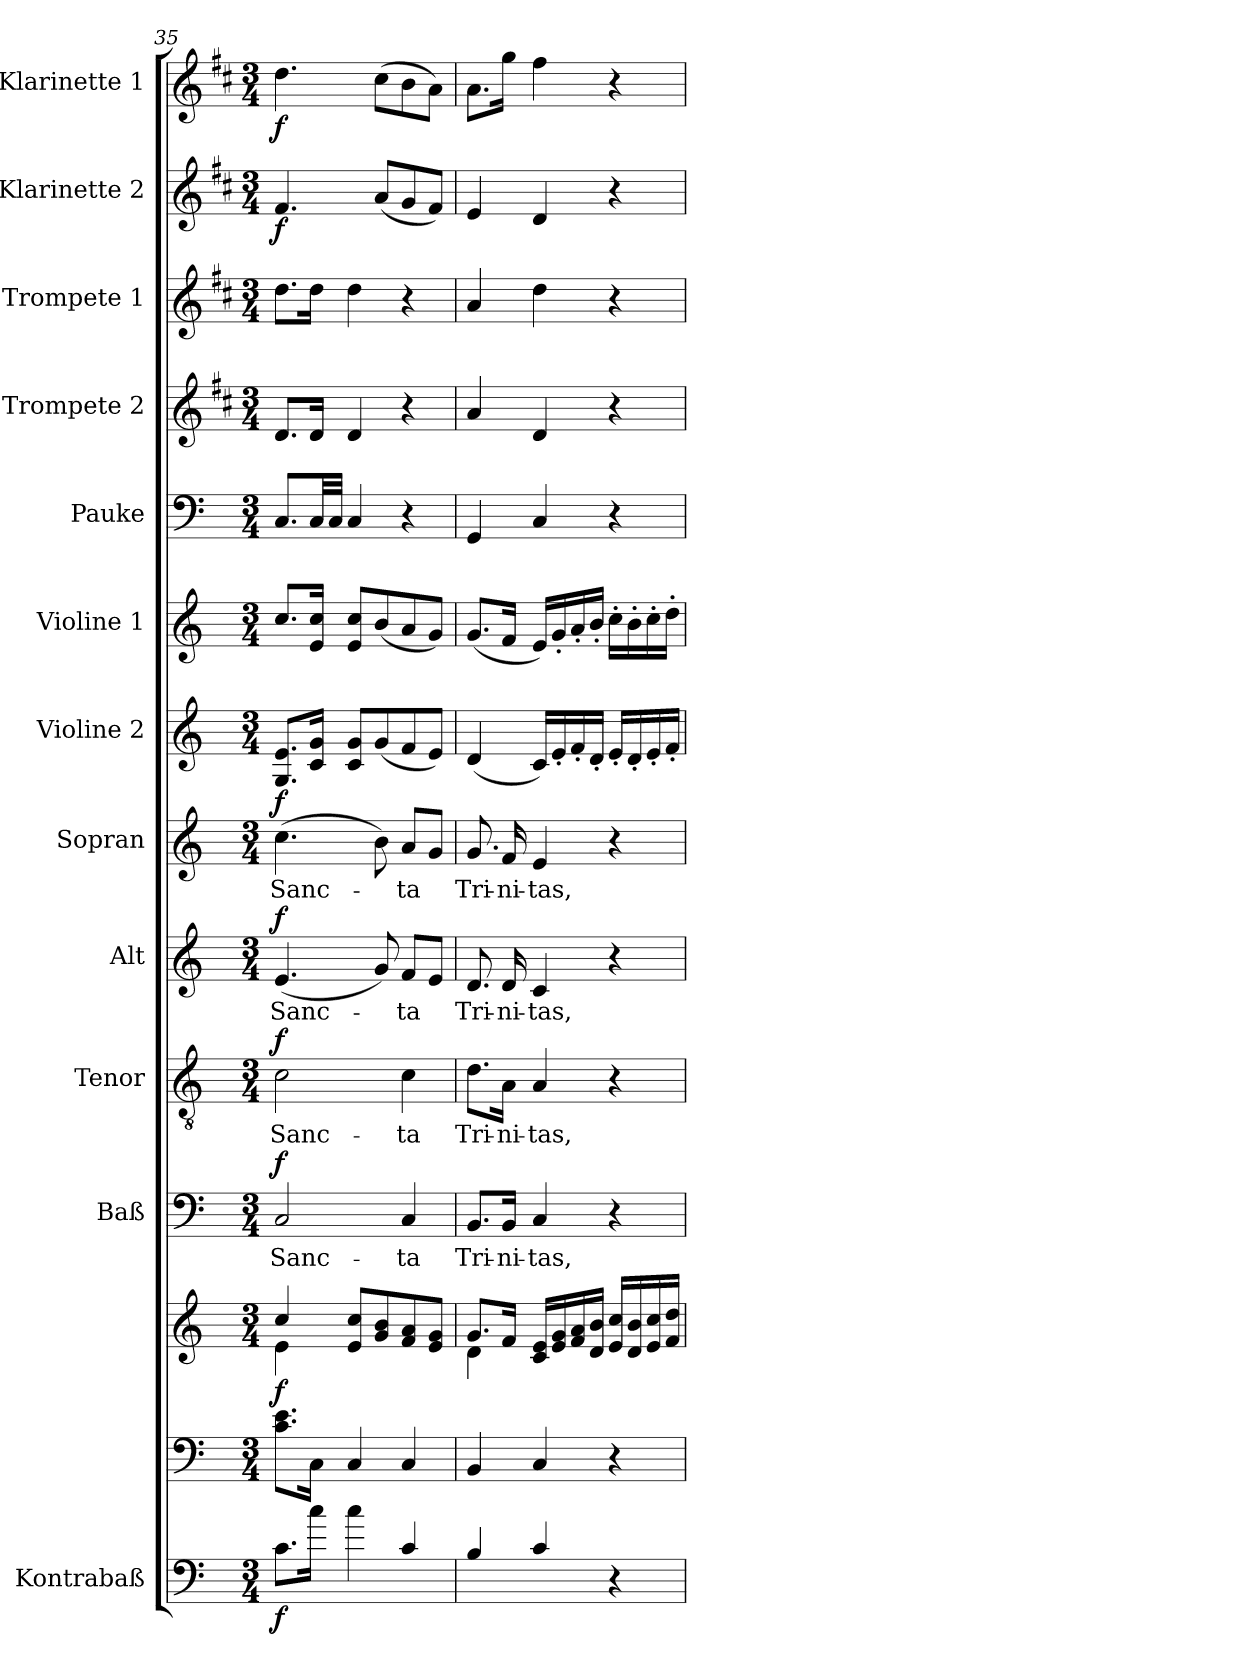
**kern	**dynam	**kern	**kern	**dynam	**kern	**text	**dynam	**kern	**text	**dynam	**kern	**text	**dynam	**kern	**text	**dynam	**kern	**kern	**kern	**kern	**kern	**kern	**dynam	**kern	**dynam
*part13	*part13	*part12	*part12	*part12	*part11	*part11	*part11	*part10	*part10	*part10	*part9	*part9	*part9	*part8	*part8	*part8	*part7	*part6	*part5	*part4	*part3	*part2	*part2	*part1	*part1
*staff14	*staff14	*staff13	*staff12	*staff12/13	*staff11	*staff11	*staff11	*staff10	*staff10	*staff10	*staff9	*staff9	*staff9	*staff8	*staff8	*staff8	*staff7	*staff6	*staff5	*staff4	*staff3	*staff2	*staff2	*staff1	*staff1
*I"Kontrabaß	*	*	*	*	*I"Baß	*	*	*I"Tenor	*	*	*I"Alt	*	*	*I"Sopran	*	*	*I"Violine 2	*I"Violine 1	*I"Pauke	*I"Trompete 2	*I"Trompete 1	*I"Klarinette 2	*	*I"Klarinette 1	*
*	*	*	*	*	*	*	*	*	*	*	*	*	*	*	*	*	*I'Vln	*I'Vln	*	*I'Tpt	*I'Tpt	*	*	*	*
*clefF4	*	*clefF4	*clefG2	*	*clefF4	*	*	*clefGv2	*	*	*clefG2	*	*	*clefG2	*	*	*clefG2	*clefG2	*clefF4	*clefG2	*clefG2	*clefG2	*	*clefG2	*
*ITrd7c12	*	*	*	*	*	*	*	*	*	*	*	*	*	*	*	*	*	*	*	*ITrd1c2	*ITrd1c2	*ITrd1c2	*	*ITrd1c2	*
*k[]	*	*k[]	*k[]	*	*k[]	*	*	*k[]	*	*	*k[]	*	*	*k[]	*	*	*k[]	*k[]	*k[]	*k[]	*k[]	*k[]	*	*k[]	*
*C:	*	*C:	*C:	*	*C:	*	*	*C:	*	*	*C:	*	*	*C:	*	*	*C:	*C:	*C:	*C:	*C:	*C:	*	*C:	*
*M3/4	*	*M3/4	*M3/4	*	*M3/4	*	*	*M3/4	*	*	*M3/4	*	*	*M3/4	*	*	*M3/4	*M3/4	*M3/4	*M3/4	*M3/4	*M3/4	*	*M3/4	*
=35	=35	=35	=35	=35	=35	=35	=35	=35	=35	=35	=35	=35	=35	=35	=35	=35	=35	=35	=35	=35	=35	=35	=35	=35	=35
*	*	*	*^	*	*	*	*	*	*	*	*	*	*	*	*	*	*	*	*	*	*	*	*	*	*
!	!LO:DY:b	!	!	!	!LO:DY:b	!	!LO:LY:b	!LO:DY:a	!	!LO:LY:b	!LO:DY:a	!	!LO:LY:b	!LO:DY:a	!	!LO:LY:b	!LO:DY:a	!	!	!	!	!	!	!LO:DY:b	!	!LO:DY:b
8.C\L	f	8.c\ 8.e\L	4cc/	4e\	f	2C/	Sanc-	f	2c\	Sanc-	f	(<4.e/	Sanc-	f	(>4.cc\	Sanc-	f	8.G/ 8.e/L	8.cc/L	8.C/L	8.c/L	8.cc\L	4.e/	f	4.cc\	f
16c\Jk	.	16C\Jk	.	.	.	.	.	.	.	.	.	.	.	.	.	.	.	16c/ 16g/Jk	16e/ 16cc/Jk	32C/LL	16c/Jk	16cc\Jk	.	.	.	.
.	.	.	.	.	.	.	.	.	.	.	.	.	.	.	.	.	.	.	.	32C/JJJ	.	.	.	.	.	.
4c\	.	4C/	8e/ 8cc/L	2ryy	.	.	.	.	.	.	.	.	.	.	.	.	.	8c/ 8g/L	8e/ 8cc/L	4C/	4c/	4cc\	.	.	.	.
.	.	.	8g/ 8b/	.	.	.	.	.	.	.	.	8g/)	.	.	8b\)	.	.	(<8g/	(<8b/	.	.	.	(<8g/L	.	(<8b\L	.
!	!	!	!	!	!	!	!LO:LY:b	!	!	!LO:LY:b	!	!	!LO:LY:b	!	!	!LO:LY:b	!	!	!	!	!	!	!	!	!	!
4C/	.	4C/	8f/ 8a/	.	.	4C/	-ta	.	4c\	-ta	.	8f/L	-ta	.	8a/L	-ta	.	8f/	8a/	4r	4r	4r	8f/	.	8a\	.
.	.	.	8e/ 8g/J	.	.	.	.	.	.	.	.	8e/J	.	.	8g/J	.	.	8e/J)	8g/J)	.	.	.	8e/J)	.	8g\J)	.
=36	=36	=36	=36	=36	=36	=36	=36	=36	=36	=36	=36	=36	=36	=36	=36	=36	=36	=36	=36	=36	=36	=36	=36	=36	=36	=36
!	!	!	!	!	!	!	!LO:LY:b	!	!	!LO:LY:b	!	!	!LO:LY:b	!	!	!LO:LY:b	!	!	!	!	!	!	!	!	!	!
4BB/	.	4BB/	8.g/L	4d\	.	8.BB/L	Tri-	.	8.d\L	Tri-	.	8.d/	Tri-	.	8.g/	Tri-	.	(<4d/	(<8.g/L	4GG/	4g/	4g/	4d/	.	8.g\L	.
!	!	!	!	!	!	!	!LO:LY:b	!	!	!LO:LY:b	!	!	!LO:LY:b	!	!	!LO:LY:b	!	!	!	!	!	!	!	!	!	!
.	.	.	16f/Jk	.	.	16BB/Jk	-ni-	.	16A\Jk	-ni-	.	16d/	-ni-	.	16f/	-ni-	.	.	16f/Jk	.	.	.	.	.	16ff\Jk	.
!	!	!	!	!	!	!	!LO:LY:b	!	!	!LO:LY:b	!	!	!LO:LY:b	!	!	!LO:LY:b	!	!	!	!	!	!	!	!	!	!
4C/	.	4C/	16c/ 16e/LL	2ryy	.	4C/	-tas,	.	4A/	-tas,	.	4c/	-tas,	.	4e/	-tas,	.	16c/LL)	16e/LL)	4C/	4c/	4cc\	4c/	.	4ee\	.
.	.	.	16e/ 16g/	.	.	.	.	.	.	.	.	.	.	.	.	.	.	16e'</	16g'</	.	.	.	.	.	.	.
.	.	.	16f/ 16a/	.	.	.	.	.	.	.	.	.	.	.	.	.	.	16f'</	16a'</	.	.	.	.	.	.	.
.	.	.	16d/ 16b/JJ	.	.	.	.	.	.	.	.	.	.	.	.	.	.	16d'</JJ	16b'</JJ	.	.	.	.	.	.	.
4r	.	4r	16e/ 16cc/LL	.	.	4r	.	.	4r	.	.	4r	.	.	4r	.	.	16e'</LL	16cc'>\LL	4r	4r	4r	4r	.	4r	.
.	.	.	16d/ 16b/	.	.	.	.	.	.	.	.	.	.	.	.	.	.	16d'</	16b'>\	.	.	.	.	.	.	.
.	.	.	16e/ 16cc/	.	.	.	.	.	.	.	.	.	.	.	.	.	.	16e'</	16cc'>\	.	.	.	.	.	.	.
.	.	.	16f/ 16dd/JJ	.	.	.	.	.	.	.	.	.	.	.	.	.	.	16f'</JJ	16dd'>\JJ	.	.	.	.	.	.	.
*	*	*	*v	*v	*	*	*	*	*	*	*	*	*	*	*	*	*	*	*	*	*	*	*	*	*	*
=	=	=	=	=	=	=	=	=	=	=	=	=	=	=	=	=	=	=	=	=	=	=	=	=	=
*-	*-	*-	*-	*-	*-	*-	*-	*-	*-	*-	*-	*-	*-	*-	*-	*-	*-	*-	*-	*-	*-	*-	*-	*-	*-
